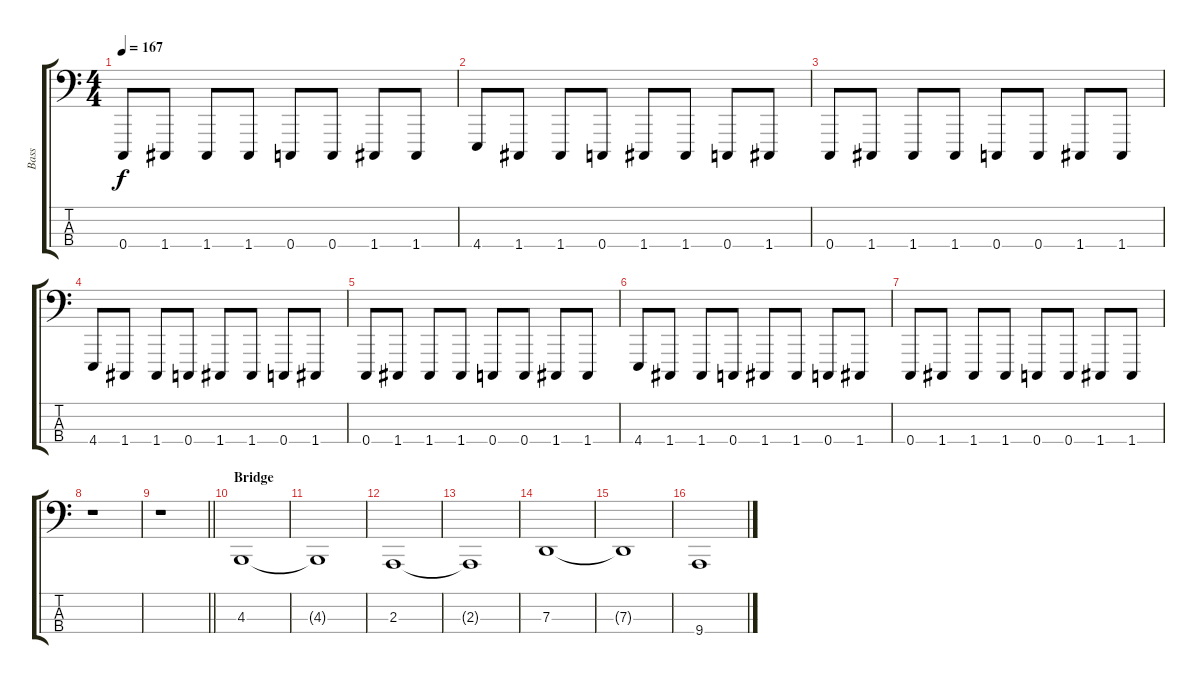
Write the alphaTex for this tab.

\track ("Bass" "Bass") {instrument lead8bassandlead}
\staff {score tabs}
\tuning (F2 C2 G1 C1) {hide}
\ts (4 4)
\tempo 167
\clef f4
\ks c
0.4.8{dy f} 1.4.8 1.4.8 1.4.8 0.4.8 0.4.8 1.4.8 1.4.8 |
4.4.8 1.4.8 1.4.8 0.4.8 1.4.8 1.4.8 0.4.8 1.4.8 |
0.4.8 1.4.8 1.4.8 1.4.8 0.4.8 0.4.8 1.4.8 1.4.8 |
4.4.8 1.4.8 1.4.8 0.4.8 1.4.8 1.4.8 0.4.8 1.4.8 |
0.4.8 1.4.8 1.4.8 1.4.8 0.4.8 0.4.8 1.4.8 1.4.8 |
4.4.8 1.4.8 1.4.8 0.4.8 1.4.8 1.4.8 0.4.8 1.4.8 |
0.4.8 1.4.8 1.4.8 1.4.8 0.4.8 0.4.8 1.4.8 1.4.8 |
r.1 |
\barLineRight lightlight
r.1 |
\section ("" "Bridge")
4.3.1 |
4.3{t}.1 |
2.3.1 |
2.3{t}.1 |
7.3.1 |
7.3{t}.1 |
9.4.1
